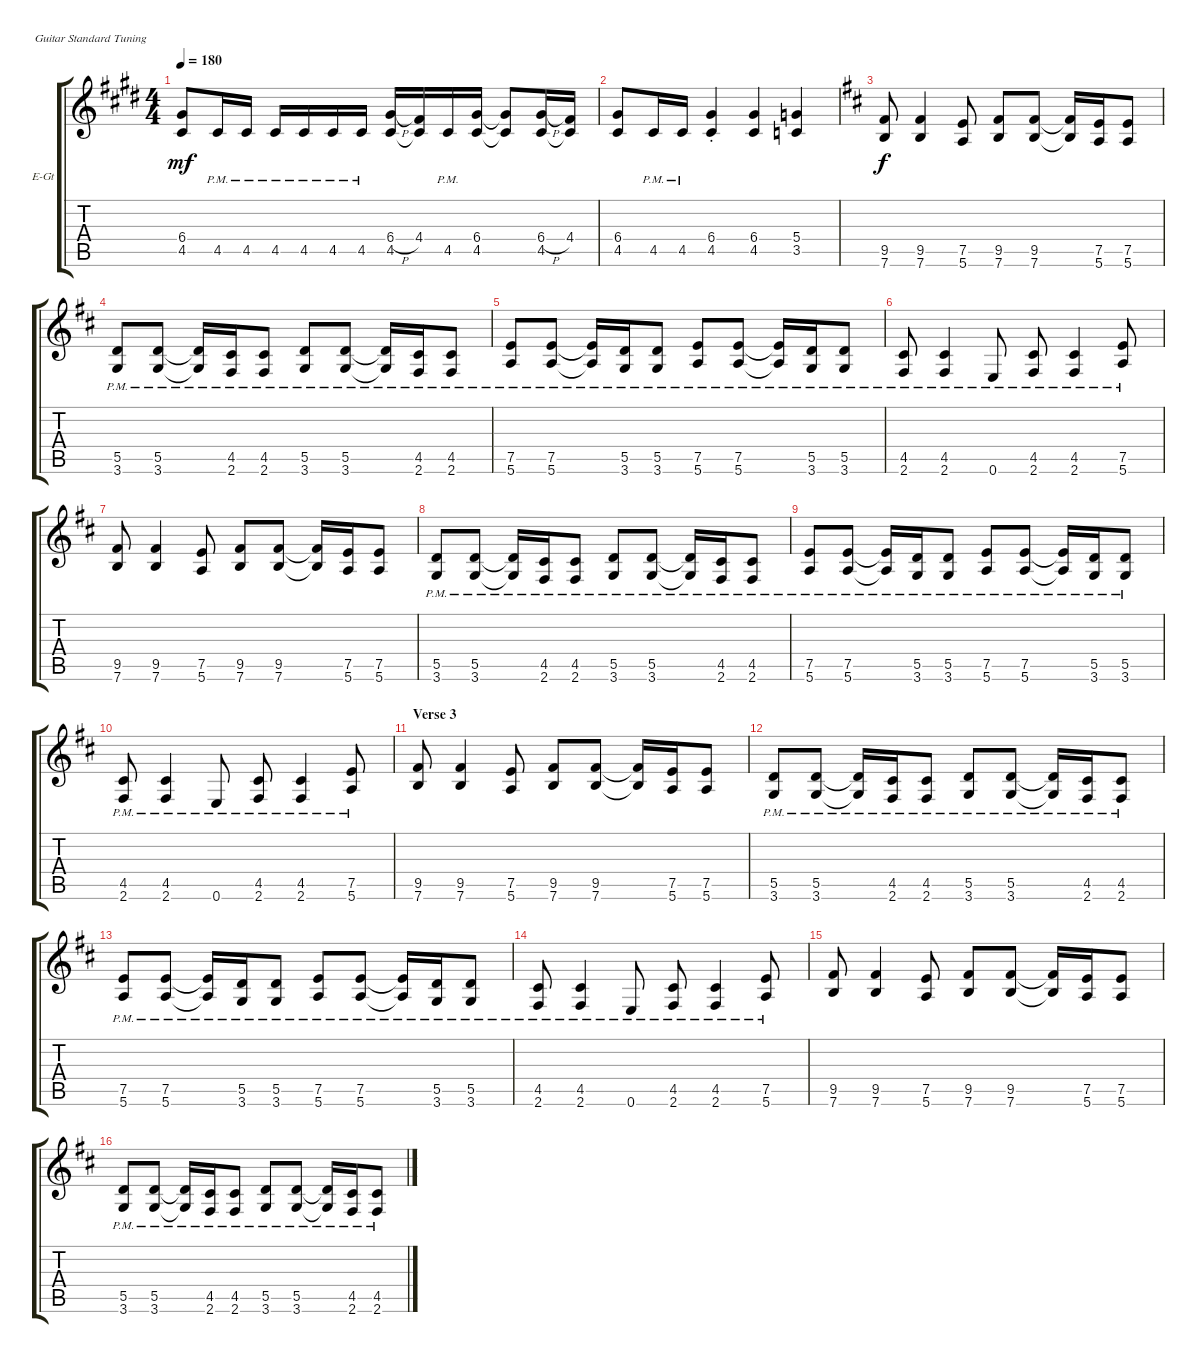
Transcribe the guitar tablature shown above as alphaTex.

\defaultSystemsLayout 4
\bracketExtendMode groupsimilarinstruments
\firstSystemTrackNameOrientation horizontal
\otherSystemsTrackNameOrientation horizontal
\track ("Kirk Hammett (Rhythm)" "E-Gt") {instrument distortionguitar}
\staff {score tabs}
\tuning (E4 B3 G3 D3 A2 E2)
\ts (4 4)
\tempo 180
\clef g2
\ks e
(4.5 6.4).8{dy mf} 4.5{pm}.16 4.5{pm}.16 4.5{pm}.16 4.5{pm}.16 4.5{pm}.16 4.5{pm}.16 (4.5 6.4{h}).16 (4.4 4.5{t}).16 4.5{pm}.16 (4.5 6.4).16 (6.4{t} 4.5{t}).8 (4.5 6.4{h}).16 (4.4 4.5{t}).16 |
(4.5 6.4).8 4.5{pm}.16 4.5{pm}.16 (4.5{st} 6.4{st}).4 (4.5 6.4).4 (3.5 5.4).4 |
\ks d
(7.6 9.5).8{dy f} (9.5 7.6).4 (5.6 7.5).8 (7.6 9.5).8 (7.6 9.5).8 (9.5{t} 7.6{t}).16 (5.6 7.5).16 (7.5 5.6).8 |
(3.6{pm} 5.5{pm}).8 (3.6{pm} 5.5{pm}).8 (3.6{pm t} 5.5{pm t}).16 (4.5{pm} 2.6{pm}).16 (4.5{pm} 2.6{pm}).8 (5.5{pm} 3.6{pm}).8 (5.5{pm} 3.6{pm}).8 (5.5{pm t} 3.6{pm t}).16 (2.6{pm} 4.5{pm}).16 (2.6{pm} 4.5{pm}).8 |
(5.6{pm} 7.5{pm}).8 (5.6{pm} 7.5{pm}).8 (7.5{pm t} 5.6{pm t}).16 (3.6{pm} 5.5{pm}).16 (5.5{pm} 3.6{pm}).8 (5.6{pm} 7.5{pm}).8 (5.6{pm} 7.5{pm}).8 (7.5{pm t} 5.6{pm t}).16 (3.6{pm} 5.5{pm}).16 (3.6{pm} 5.5{pm}).8 |
(2.6{pm} 4.5{pm}).8 (4.5{pm} 2.6{pm}).4 0.6{pm}.8 (2.6{pm} 4.5{pm}).8 (4.5{pm} 2.6{pm}).4 (5.6{pm} 7.5{pm}).8 |
(7.6 9.5).8 (9.5 7.6).4 (5.6 7.5).8 (7.6 9.5).8 (7.6 9.5).8 (9.5{t} 7.6{t}).16 (5.6 7.5).16 (7.5 5.6).8 |
(3.6{pm} 5.5{pm}).8 (3.6{pm} 5.5{pm}).8 (3.6{pm t} 5.5{pm t}).16 (4.5{pm} 2.6{pm}).16 (4.5{pm} 2.6{pm}).8 (5.5{pm} 3.6{pm}).8 (5.5{pm} 3.6{pm}).8 (5.5{pm t} 3.6{pm t}).16 (2.6{pm} 4.5{pm}).16 (2.6{pm} 4.5{pm}).8 |
(5.6{pm} 7.5{pm}).8 (5.6{pm} 7.5{pm}).8 (7.5{pm t} 5.6{pm t}).16 (3.6{pm} 5.5{pm}).16 (5.5{pm} 3.6{pm}).8 (5.6{pm} 7.5{pm}).8 (5.6{pm} 7.5{pm}).8 (7.5{pm t} 5.6{pm t}).16 (3.6{pm} 5.5{pm}).16 (3.6{pm} 5.5{pm}).8 |
(2.6{pm} 4.5{pm}).8 (4.5{pm} 2.6{pm}).4 0.6{pm}.8 (2.6{pm} 4.5{pm}).8 (4.5{pm} 2.6{pm}).4 (5.6{pm} 7.5{pm}).8 |
\section ("" "Verse 3")
(7.6 9.5).8 (9.5 7.6).4 (5.6 7.5).8 (7.6 9.5).8 (7.6 9.5).8 (9.5{t} 7.6{t}).16 (5.6 7.5).16 (7.5 5.6).8 |
(3.6{pm} 5.5{pm}).8 (3.6{pm} 5.5{pm}).8 (3.6{pm t} 5.5{pm t}).16 (4.5{pm} 2.6{pm}).16 (4.5{pm} 2.6{pm}).8 (5.5{pm} 3.6{pm}).8 (5.5{pm} 3.6{pm}).8 (5.5{pm t} 3.6{pm t}).16 (2.6{pm} 4.5{pm}).16 (2.6{pm} 4.5{pm}).8 |
(5.6{pm} 7.5{pm}).8 (5.6{pm} 7.5{pm}).8 (7.5{pm t} 5.6{pm t}).16 (3.6{pm} 5.5{pm}).16 (5.5{pm} 3.6{pm}).8 (5.6{pm} 7.5{pm}).8 (5.6{pm} 7.5{pm}).8 (7.5{pm t} 5.6{pm t}).16 (3.6{pm} 5.5{pm}).16 (3.6{pm} 5.5{pm}).8 |
(2.6{pm} 4.5{pm}).8 (4.5{pm} 2.6{pm}).4 0.6{pm}.8 (2.6{pm} 4.5{pm}).8 (4.5{pm} 2.6{pm}).4 (5.6{pm} 7.5{pm}).8 |
(7.6 9.5).8 (9.5 7.6).4 (5.6 7.5).8 (7.6 9.5).8 (7.6 9.5).8 (9.5{t} 7.6{t}).16 (5.6 7.5).16 (7.5 5.6).8 |
(3.6{pm} 5.5{pm}).8 (3.6{pm} 5.5{pm}).8 (3.6{pm t} 5.5{pm t}).16 (4.5{pm} 2.6{pm}).16 (4.5{pm} 2.6{pm}).8 (5.5{pm} 3.6{pm}).8 (5.5{pm} 3.6{pm}).8 (5.5{pm t} 3.6{pm t}).16 (2.6{pm} 4.5{pm}).16 (2.6{pm} 4.5{pm}).8
